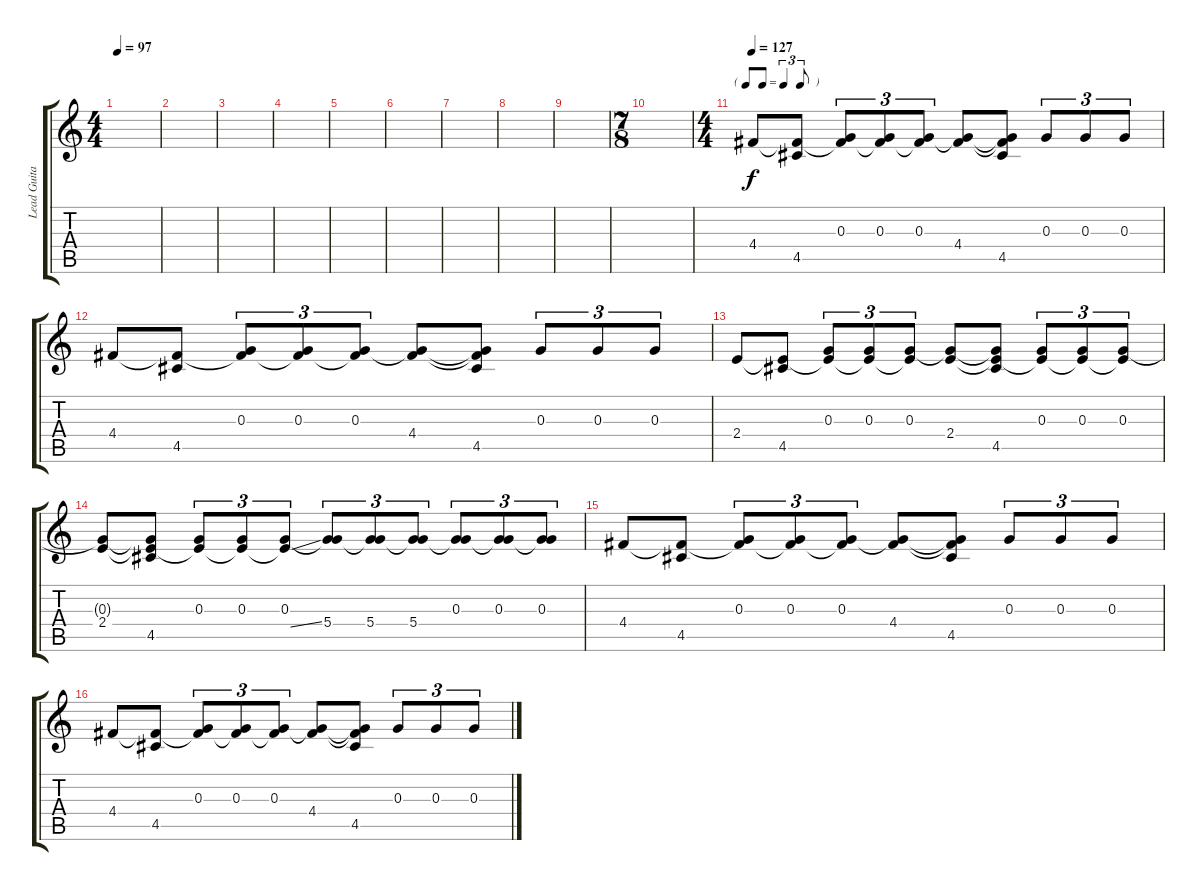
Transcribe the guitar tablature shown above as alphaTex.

\track ("Lead Guitar 2 [Peter Lindgren + Mikael A" "Lead Guita") {instrument distortionguitar}
\staff {score tabs}
\tuning (E4 B3 G3 D3 A2 E2) {hide}
\ts (4 4)
\tempo 97
\clef g2
\ks c
|
|
|
|
|
|
|
|
|
\ts (7 8)
|
\ts (4 4)
\tf triplet8th
\tempo 127
4.4.8 (4.4{t} 4.5).8 (0.3 4.4{t}).8{tu (3 2)} (0.3 4.4{t}).8{tu (3 2)} (0.3 4.4{t}).8{tu (3 2)} (0.3{t} 4.4).8 (0.3{t} 4.4{t} 4.5).8 0.3.8{tu (3 2)} 0.3.8{tu (3 2)} 0.3.8{tu (3 2)} |
4.4.8 (4.4{t} 4.5).8 (0.3 4.4{t}).8{tu (3 2)} (0.3 4.4{t}).8{tu (3 2)} (0.3 4.4{t}).8{tu (3 2)} (0.3{t} 4.4).8 (0.3{t} 4.4{t} 4.5).8 0.3.8{tu (3 2)} 0.3.8{tu (3 2)} 0.3.8{tu (3 2)} |
2.4.8 (2.4{t} 4.5).8 (0.3 2.4{t}).8{tu (3 2)} (0.3 2.4{t}).8{tu (3 2)} (0.3 2.4{t}).8{tu (3 2)} (0.3{t} 2.4).8 (0.3{t} 2.4{t} 4.5).8 (0.3 2.4{t}).8{tu (3 2)} (0.3 2.4{t}).8{tu (3 2)} (0.3 2.4{t}).8{tu (3 2)} |
(0.3{t} 2.4).8 (0.3{t} 2.4{t} 4.5).8 (0.3 2.4{t}).8{tu (3 2)} (0.3 2.4{t}).8{tu (3 2)} (0.3 2.4{ss t}).8{tu (3 2)} (0.3{t} 5.4).8{tu (3 2)} (0.3{t} 5.4).8{tu (3 2)} (0.3{t} 5.4).8{tu (3 2)} (0.3 5.4{t}).8{tu (3 2)} (0.3 5.4{t}).8{tu (3 2)} (0.3 5.4{t}).8{tu (3 2)} |
4.4.8 (4.4{t} 4.5).8 (0.3 4.4{t}).8{tu (3 2)} (0.3 4.4{t}).8{tu (3 2)} (0.3 4.4{t}).8{tu (3 2)} (0.3{t} 4.4).8 (0.3{t} 4.4{t} 4.5).8 0.3.8{tu (3 2)} 0.3.8{tu (3 2)} 0.3.8{tu (3 2)} |
4.4.8 (4.4{t} 4.5).8 (0.3 4.4{t}).8{tu (3 2)} (0.3 4.4{t}).8{tu (3 2)} (0.3 4.4{t}).8{tu (3 2)} (0.3{t} 4.4).8 (0.3{t} 4.4{t} 4.5).8 0.3.8{tu (3 2)} 0.3.8{tu (3 2)} 0.3.8{tu (3 2)}
